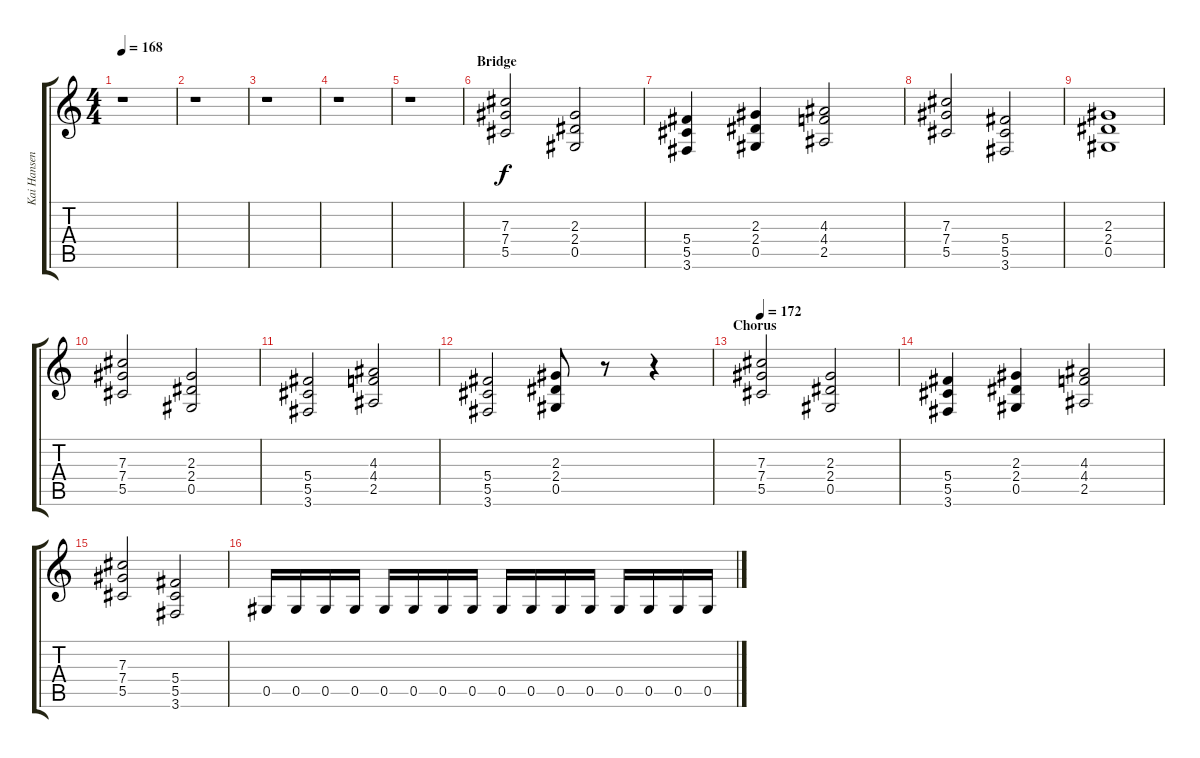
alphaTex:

\track ("Kai Hansen - Guitar" "Kai Hansen") {instrument distortionguitar}
\staff {score tabs}
\tuning (Eb4 Bb3 Gb3 Db3 Ab2 Eb2) {hide}
\ts (4 4)
\tempo 168
\clef g2
\ks c
r.1{dy f} |
r.1 |
r.1 |
r.1 |
r.1 |
\section ("" "Bridge")
(7.3 7.4 5.5).2 (2.3 2.4 0.5).2 |
(5.4 5.5 3.6).4 (2.3 2.4 0.5).4 (4.3 4.4 2.5).2 |
(7.3 7.4 5.5).2 (5.4 5.5 3.6).2 |
(2.3 2.4 0.5).1 |
(7.3 7.4 5.5).2 (2.3 2.4 0.5).2 |
(5.4 5.5 3.6).2 (4.3 4.4 2.5).2 |
(5.4 5.5 3.6).2 (2.3 2.4 0.5).8 r.8 r.4 |
\section ("" "Chorus")
\tempo 172
(7.3 7.4 5.5).2 (2.3 2.4 0.5).2 |
(5.4 5.5 3.6).4 (2.3 2.4 0.5).4 (4.3 4.4 2.5).2 |
(7.3 7.4 5.5).2 (5.4 5.5 3.6).2 |
0.5.16 0.5.16 0.5.16 0.5.16 0.5.16 0.5.16 0.5.16 0.5.16 0.5.16 0.5.16 0.5.16 0.5.16 0.5.16 0.5.16 0.5.16 0.5.16
